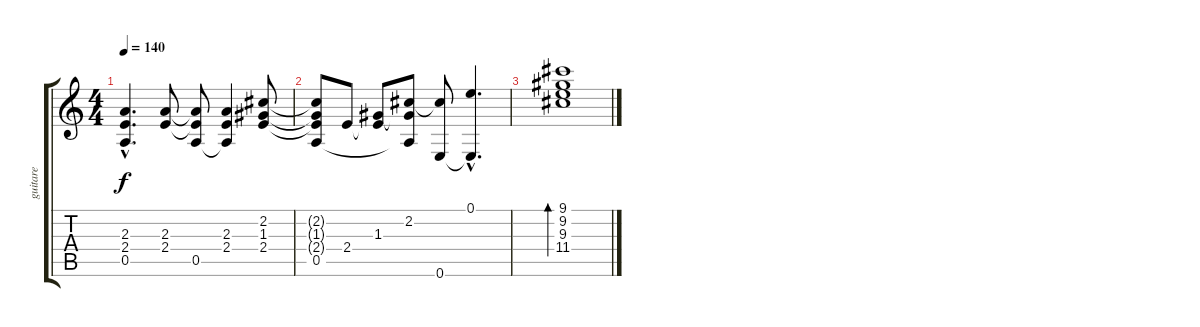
\track ("guitare" "guitare") {instrument acousticguitarnylon}
\staff {score tabs}
\tuning (E4 B3 G3 D3 A2 E2) {hide}
\ts (4 4)
\tempo 140
\clef g2
\ks c
(2.3{hac} 2.4{hac} 0.5{hac}).4{d dy f} (2.3 2.4).8 (2.3{t} 2.4{t} 0.5).8 (2.3 2.4 0.5{t}).4 (2.2 1.3 2.4).8 |
(2.2{t} 1.3{t} 2.4{t} 0.5).8 2.4.8 (1.3 2.4{t}).8 (2.2 1.3{t} 0.5{t}).8 (2.2{t} 0.6).8 (0.1{hac} 0.6{hac t}).4{d} |
(9.1 9.2 9.3 11.4).1{bd 240}
